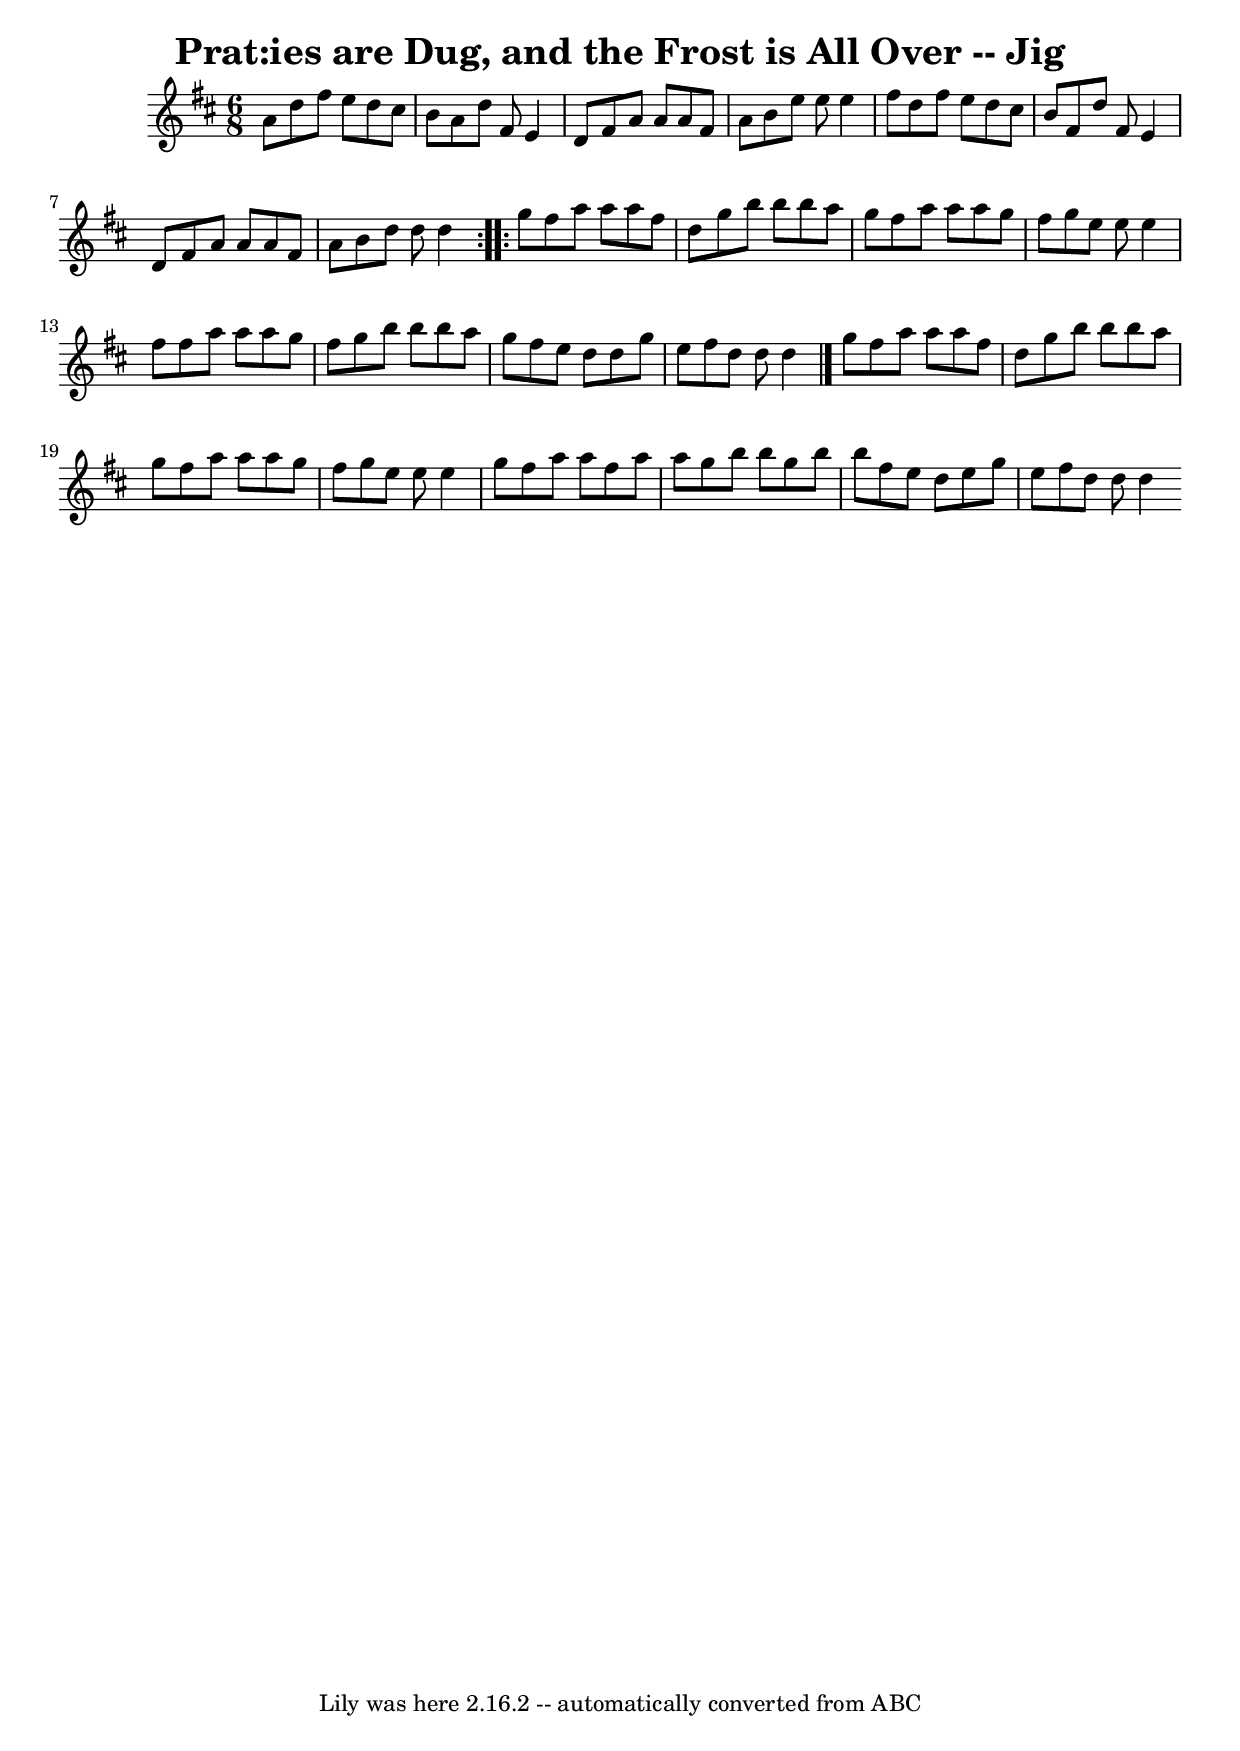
\version "2.16.2"
\include "Mammoth.ily"
\header {
  %% book = "Ryan's Mammoth Collection"
 crossRefNumber = "1"
 footnotes = "\\\\111 621"
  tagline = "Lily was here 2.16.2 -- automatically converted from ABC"
  title = "Prat:ies are Dug, and the Frost is All Over -- Jig"

}
voicedefault =  {



  \repeat volta 2 {

    \time 6/8 
    \key d \major a'8   |
 d''8 fs''8 e''8 d''8 cs''8 b'8     |
 a'8 d''8 fs'8 e'4 d'8    |
 fs'8 a'8 a'8 a'8 fs'8 a'8     |
 b'8 e''8 e''8 e''4 fs''8     |
 d''8 fs''8 e''8 d''8 cs''8 b'8   |
 fs'8 d''8 fs'8 e'4 d'8    |
 fs'8 a'8 a'8 a'8 fs'8 a'8     |
 b'8 d''8 d''8 d''4  
  }     

  \repeat volta 2 { g''8   |
 fs''8 a''8 a''8 a''8 fs''8 d''8     |
 g''8 b''8 b''8 b''8 a''8 g''8    |
 fs''8 a''8 a''8 a''8 g''8 fs''8     |
 g''8 e''8 e''8 e''4 fs''8     |
 fs''8 a''8 a''8 a''8 g''8 fs''8     |
 g''8 b''8 b''8 b''8 a''8 g''8    |
 fs''8 e''8 d''8 d''8 g''8 e''8     |
 fs''8 d''8 d''8 d''4  \bar "|." g''8   |
 fs''8 a''8 a''8 a''8 fs''8 d''8     |
 g''8 b''8 b''8 b''8 a''8 g''8     |
 fs''8 a''8 a''8 a''8 g''8 fs''8    |
 g''8 e''8 e''8 e''4 g''8     |
 fs''8 a''8 a''8 fs''8 a''8 a''8     |
 g''8 b''8 b''8 g''8 b''8 b''8     |
 fs''8 e''8 d''8 e''8 g''8 e''8    |
 fs''8 d''8 d''8 d''4  \bar " |."   
  }

}

\score{
  <<

    \context Staff="default"
    {
      \voicedefault 
      
    }

  >>
  \layout {
    
  }
  \midi {
  }

}
